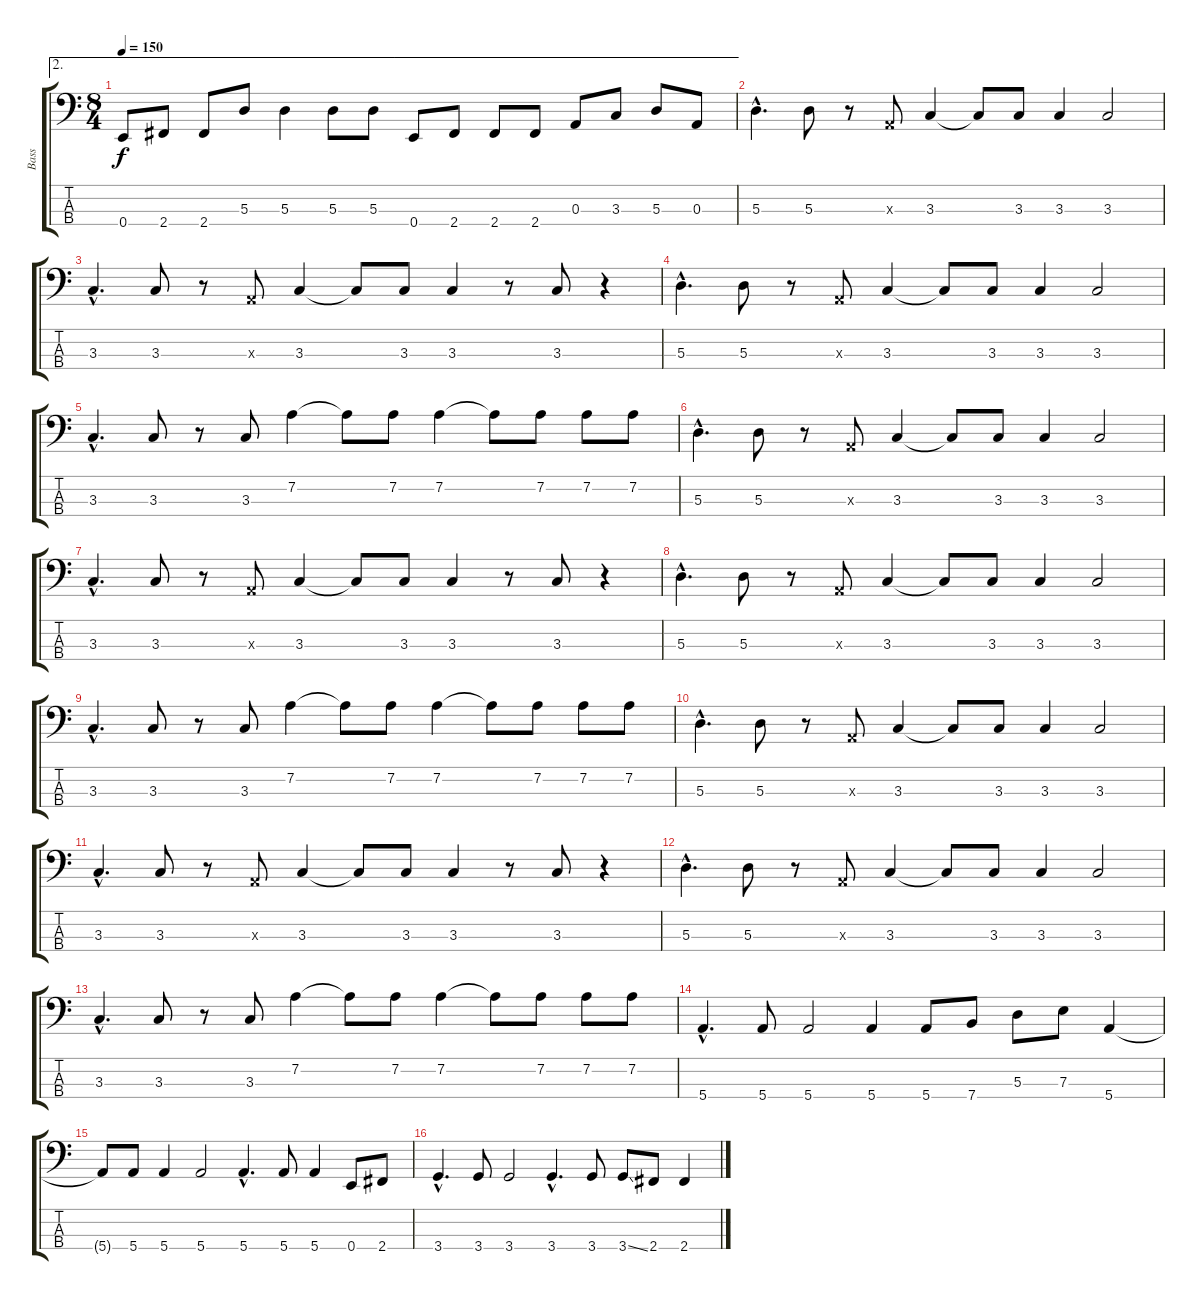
\track ("Bass" "Bass") {instrument electricbassfinger}
\staff {score tabs}
\tuning (G2 D2 A1 E1) {hide}
\ae 2
\ts (8 4)
\tempo 150
\clef f4
\ks c
0.4.8{dy f} 2.4.8 2.4.8 5.3.8 5.3.4 5.3.8 5.3.8 0.4.8 2.4.8 2.4.8 2.4.8 0.3.8 3.3.8 5.3.8 0.3.8 |
5.3{hac}.4{d} 5.3.8 r.8 0.3{x}.8 3.3.4 3.3{t}.8 3.3.8 3.3.4 3.3.2 |
3.3{hac}.4{d} 3.3.8 r.8 0.3{x}.8 3.3.4 3.3{t}.8 3.3.8 3.3.4 r.8 3.3.8 r.4 |
5.3{hac}.4{d} 5.3.8 r.8 0.3{x}.8 3.3.4 3.3{t}.8 3.3.8 3.3.4 3.3.2 |
3.3{hac}.4{d} 3.3.8 r.8 3.3.8 7.2.4 7.2{t}.8 7.2.8 7.2.4 7.2{t}.8 7.2.8 7.2.8 7.2.8 |
5.3{hac}.4{d} 5.3.8 r.8 0.3{x}.8 3.3.4 3.3{t}.8 3.3.8 3.3.4 3.3.2 |
3.3{hac}.4{d} 3.3.8 r.8 0.3{x}.8 3.3.4 3.3{t}.8 3.3.8 3.3.4 r.8 3.3.8 r.4 |
5.3{hac}.4{d} 5.3.8 r.8 0.3{x}.8 3.3.4 3.3{t}.8 3.3.8 3.3.4 3.3.2 |
3.3{hac}.4{d} 3.3.8 r.8 3.3.8 7.2.4 7.2{t}.8 7.2.8 7.2.4 7.2{t}.8 7.2.8 7.2.8 7.2.8 |
5.3{hac}.4{d} 5.3.8 r.8 0.3{x}.8 3.3.4 3.3{t}.8 3.3.8 3.3.4 3.3.2 |
3.3{hac}.4{d} 3.3.8 r.8 0.3{x}.8 3.3.4 3.3{t}.8 3.3.8 3.3.4 r.8 3.3.8 r.4 |
5.3{hac}.4{d} 5.3.8 r.8 0.3{x}.8 3.3.4 3.3{t}.8 3.3.8 3.3.4 3.3.2 |
3.3{hac}.4{d} 3.3.8 r.8 3.3.8 7.2.4 7.2{t}.8 7.2.8 7.2.4 7.2{t}.8 7.2.8 7.2.8 7.2.8 |
5.4{hac}.4{d} 5.4.8 5.4.2 5.4.4 5.4.8 7.4.8 5.3.8 7.3.8 5.4.4 |
5.4{t}.8 5.4.8 5.4.4 5.4.2 5.4{hac}.4{d} 5.4.8 5.4.4 0.4.8 2.4.8 |
3.4{hac}.4{d} 3.4.8 3.4.2 3.4{hac}.4{d} 3.4.8 3.4{ss}.8 2.4.8 2.4.4
